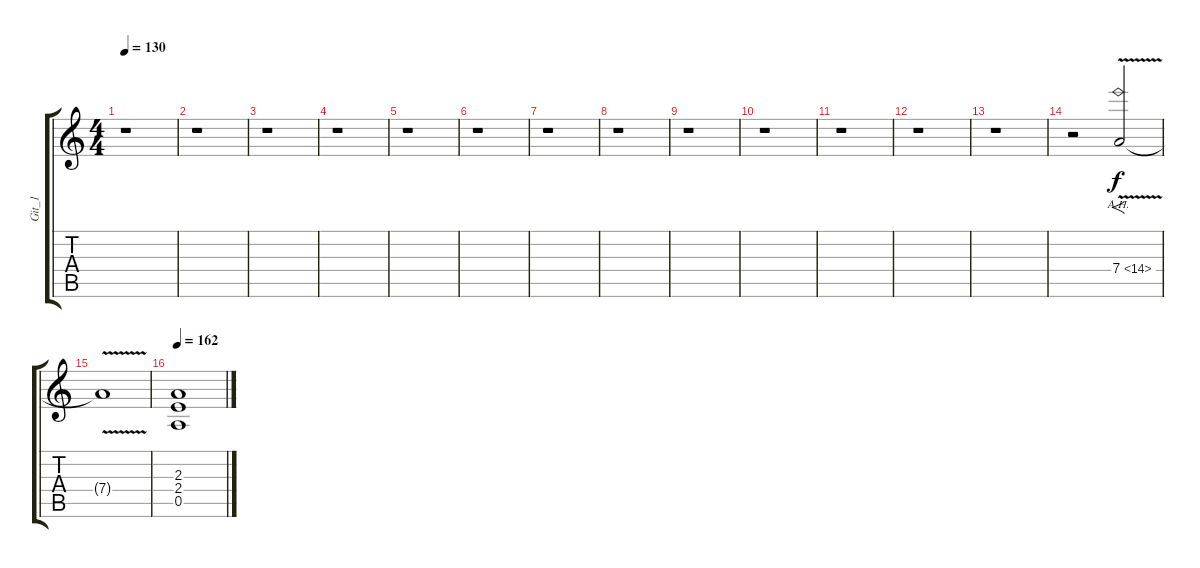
\track ("Git_1" "Git_1") {instrument overdrivenguitar}
\staff {score tabs}
\tuning (E4 B3 G3 D3 A2 E2) {hide}
\ts (4 4)
\tempo 130
\clef g2
\ks c
r.1{dy f instrument overdrivenguitar} |
r.1 |
r.1 |
r.1 |
r.1 |
r.1 |
r.1 |
r.1 |
r.1 |
r.1 |
r.1 |
r.1 |
r.1 |
r.2 7.4{ah 7 v}.2{f} |
7.4{t}.1 |
\tempo 162
(2.3 2.4 0.5).1
